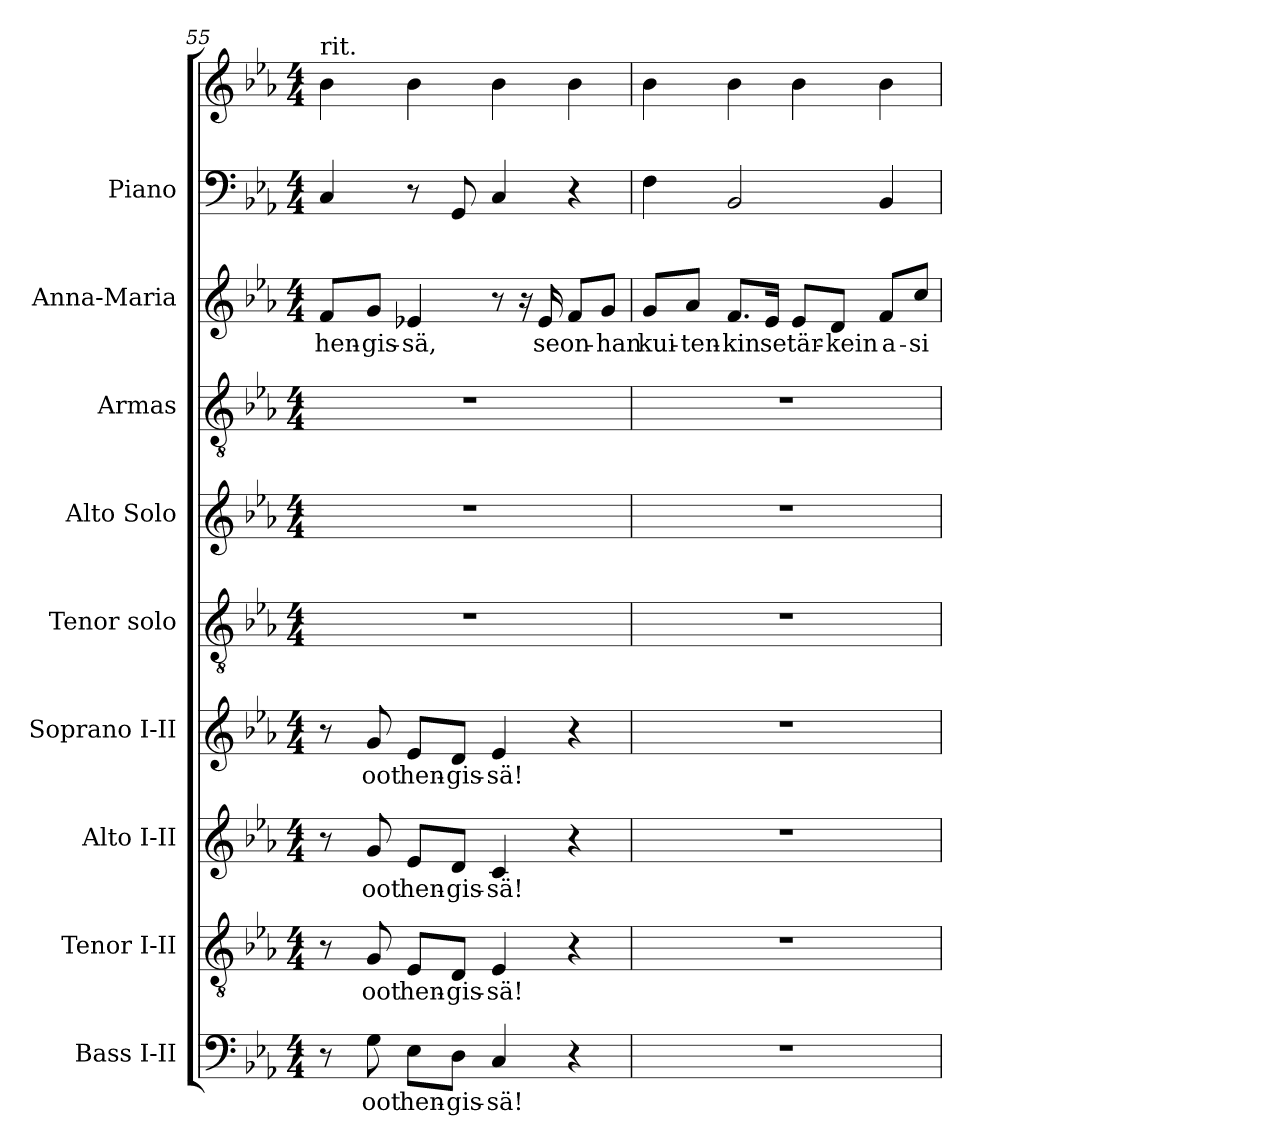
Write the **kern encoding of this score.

**kern	**text	**kern	**text	**kern	**text	**kern	**text	**kern	**kern	**kern	**kern	**text	**kern	**kern
*part9	*part9	*part8	*part8	*part7	*part7	*part6	*part6	*part5	*part4	*part3	*part2	*part2	*part1	*part1
*staff10	*staff10	*staff9	*staff9	*staff8	*staff8	*staff7	*staff7	*staff6	*staff5	*staff4	*staff3	*staff3	*staff2	*staff1
*I"Bass I-II	*	*I"Tenor I-II	*	*I"Alto I-II	*	*I"Soprano I-II	*	*I"Tenor solo	*I"Alto Solo	*I"Armas	*I"Anna-Maria	*	*I"Piano	*
*I'B.	*	*I'T.	*	*I'A.	*	*I'S.	*	*I'T. Solo	*I'A. Solo	*I'Armas	*I'A-M	*	*I'Pno.	*
!!LO:PB:g=z
*clefF4	*	*clefGv2	*	*clefG2	*	*clefG2	*	*clefGv2	*clefG2	*clefGv2	*clefG2	*	*clefF4	*clefG2
*	*	*ITrd7c12	*	*	*	*	*	*ITrd7c12	*	*ITrd7c12	*	*	*	*
*k[b-e-a-]	*	*k[b-e-a-]	*	*k[b-e-a-]	*	*k[b-e-a-]	*	*k[b-e-a-]	*k[b-e-a-]	*k[b-e-a-]	*k[b-e-a-]	*	*k[b-e-a-]	*k[b-e-a-]
*E-:	*	*E-:	*	*E-:	*	*E-:	*	*E-:	*E-:	*E-:	*E-:	*	*E-:	*E-:
*M4/4	*	*M4/4	*	*M4/4	*	*M4/4	*	*M4/4	*M4/4	*M4/4	*M4/4	*	*M4/4	*M4/4
=55	=55	=55	=55	=55	=55	=55	=55	=55	=55	=55	=55	=55	=55	=55
!	!	!	!	!	!	!	!	!	!	!	!	!	!	!LO:TX:t=rit.
!	!	!	!	!	!	!	!	!	!	!	!	!LO:LY:b:color=#000000	!	!
8r	.	8r	.	8r	.	8r	.	1r	1r	1r	8fi/L	hen-	4Ci/	4b-i
!	!LO:LY:b:color=#000000	!	!	!	!	!	!	!	!	!	!	!	!	!
!	!	!	!LO:LY:b:color=#000000	!	!	!	!	!	!	!	!	!	!	!
!	!	!	!	!	!LO:LY:b:color=#000000	!	!	!	!	!	!	!	!	!
!	!	!	!	!	!	!	!LO:LY:b:color=#000000	!	!	!	!	!	!	!
!	!	!	!	!	!	!	!	!	!	!	!	!LO:LY:b:color=#000000	!	!
8Gi\	oot	8GGi/	oot	8gi/	oot	8gi/	oot	.	.	.	8gi/J	-gis-	.	.
!	!LO:LY:b:color=#000000	!	!	!	!	!	!	!	!	!	!	!	!	!
!	!	!	!LO:LY:b:color=#000000	!	!	!	!	!	!	!	!	!	!	!
!	!	!	!	!	!LO:LY:b:color=#000000	!	!	!	!	!	!	!	!	!
!	!	!	!	!	!	!	!LO:LY:b:color=#000000	!	!	!	!	!	!	!
!	!	!	!	!	!	!	!	!	!	!	!	!LO:LY:b:color=#000000	!	!
8E-i\L	hen-	8EE-i/L	hen-	8e-i/L	hen-	8e-i/L	hen-	.	.	.	4e-Xi/	-sä,	8r	4b-i
!	!LO:LY:b:color=#000000	!	!	!	!	!	!	!	!	!	!	!	!	!
!	!	!	!LO:LY:b:color=#000000	!	!	!	!	!	!	!	!	!	!	!
!	!	!	!	!	!LO:LY:b:color=#000000	!	!	!	!	!	!	!	!	!
!	!	!	!	!	!	!	!LO:LY:b:color=#000000	!	!	!	!	!	!	!
8Di\J	-gis-	8DDi/J	-gis-	8di/J	-gis-	8di/J	-gis-	.	.	.	.	.	8GGi/	.
!	!LO:LY:b:color=#000000	!	!	!	!	!	!	!	!	!	!	!	!	!
!	!	!	!LO:LY:b:color=#000000	!	!	!	!	!	!	!	!	!	!	!
!	!	!	!	!	!LO:LY:b:color=#000000	!	!	!	!	!	!	!	!	!
!	!	!	!	!	!	!	!LO:LY:b:color=#000000	!	!	!	!	!	!	!
4Ci/	-sä!	4EE-i/	-sä!	4ci/	-sä!	4e-i/	-sä!	.	.	.	8r	.	4Ci/	4b-i
.	.	.	.	.	.	.	.	.	.	.	16r	.	.	.
!	!	!	!	!	!	!	!	!	!	!	!	!LO:LY:b:color=#000000	!	!
.	.	.	.	.	.	.	.	.	.	.	16e-i/	se	.	.
!	!	!	!	!	!	!	!	!	!	!	!	!LO:LY:b:color=#000000	!	!
4r	.	4r	.	4r	.	4r	.	.	.	.	8fi/L	on-	4r	4b-i
!	!	!	!	!	!	!	!	!	!	!	!	!LO:LY:b:color=#000000	!	!
.	.	.	.	.	.	.	.	.	.	.	8gi/J	-han	.	.
=56	=56	=56	=56	=56	=56	=56	=56	=56	=56	=56	=56	=56	=56	=56
*	*	*	*	*	*	*	*	*	*	*	*	*	*	*MM78
!	!	!	!	!	!	!	!	!	!	!	!	!LO:LY:b:color=#000000	!	!
1r	.	1r	.	1r	.	1r	.	1r	1r	1r	8gi/L	kui-	4Fi\	4b-i
!	!	!	!	!	!	!	!	!	!	!	!	!LO:LY:b:color=#000000	!	!
.	.	.	.	.	.	.	.	.	.	.	8a-i/J	-ten-	.	.
!	!	!	!	!	!	!	!	!	!	!	!	!LO:LY:b:color=#000000	!	!
.	.	.	.	.	.	.	.	.	.	.	8.fi/L	-kin	2BB-i/	4b-i
!	!	!	!	!	!	!	!	!	!	!	!	!LO:LY:b:color=#000000	!	!
.	.	.	.	.	.	.	.	.	.	.	16e-i/Jk	se	.	.
!	!	!	!	!	!	!	!	!	!	!	!	!LO:LY:b:color=#000000	!	!
.	.	.	.	.	.	.	.	.	.	.	8e-i/L	tär-	.	4b-i
!	!	!	!	!	!	!	!	!	!	!	!	!LO:LY:b:color=#000000	!	!
.	.	.	.	.	.	.	.	.	.	.	8di/J	-kein	.	.
!	!	!	!	!	!	!	!	!	!	!	!	!LO:LY:b:color=#000000	!	!
.	.	.	.	.	.	.	.	.	.	.	8fi/L	a-	4BB-i/	4b-i
!	!	!	!	!	!	!	!	!	!	!	!	!LO:LY:b:color=#000000	!	!
.	.	.	.	.	.	.	.	.	.	.	8cci/J	-si-	.	.
=	=	=	=	=	=	=	=	=	=	=	=	=	=	=
*-	*-	*-	*-	*-	*-	*-	*-	*-	*-	*-	*-	*-	*-	*-
